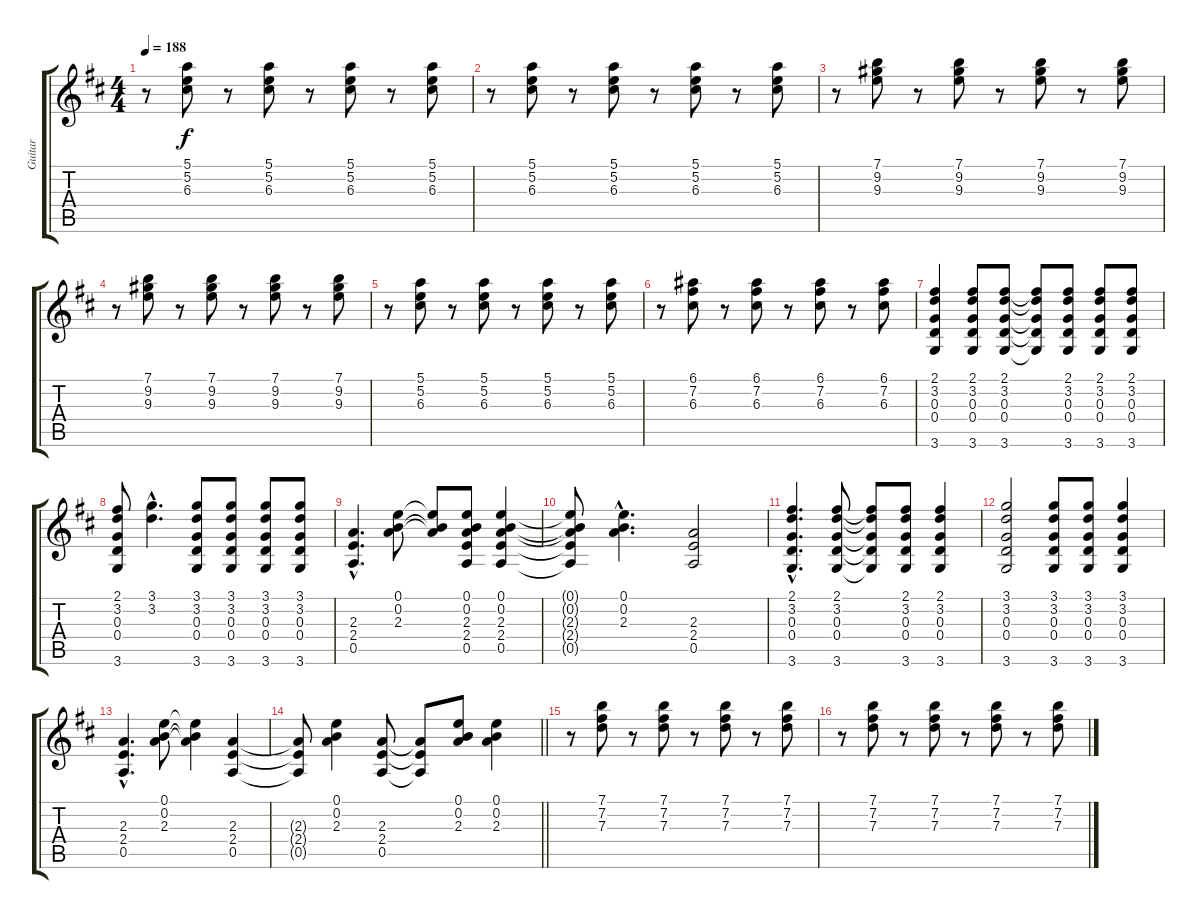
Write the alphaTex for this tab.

\track ("Guitar" "Guitar") {instrument overdrivenguitar}
\staff {score tabs}
\tuning (E4 B3 G3 D3 A2 E2) {hide}
\ts (4 4)
\tempo 188
\clef g2
\ks bminor
r.8{dy f} (5.1 5.2 6.3).8 r.8 (5.1 5.2 6.3).8 r.8 (5.1 5.2 6.3).8 r.8 (5.1 5.2 6.3).8 |
r.8 (5.1 5.2 6.3).8 r.8 (5.1 5.2 6.3).8 r.8 (5.1 5.2 6.3).8 r.8 (5.1 5.2 6.3).8 |
r.8 (7.1 9.2 9.3).8 r.8 (7.1 9.2 9.3).8 r.8 (7.1 9.2 9.3).8 r.8 (7.1 9.2 9.3).8 |
r.8 (7.1 9.2 9.3).8 r.8 (7.1 9.2 9.3).8 r.8 (7.1 9.2 9.3).8 r.8 (7.1 9.2 9.3).8 |
r.8 (5.1 5.2 6.3).8 r.8 (5.1 5.2 6.3).8 r.8 (5.1 5.2 6.3).8 r.8 (5.1 5.2 6.3).8 |
r.8 (6.1 7.2 6.3).8 r.8 (6.1 7.2 6.3).8 r.8 (6.1 7.2 6.3).8 r.8 (6.1 7.2 6.3).8 |
(2.1 3.2 0.3 0.4 3.6).4 (2.1 3.2 0.3 0.4 3.6).8 (2.1 3.2 0.3 0.4 3.6).8 (2.1{t} 3.2{t} 0.3{t} 0.4{t} 3.6{t}).8 (2.1 3.2 0.3 0.4 3.6).8 (2.1 3.2 0.3 0.4 3.6).8 (2.1 3.2 0.3 0.4 3.6).8 |
(2.1 3.2 0.3 0.4 3.6).8 (3.1{hac} 3.2{hac}).4{d} (3.1 3.2 0.3 0.4 3.6).8 (3.1 3.2 0.3 0.4 3.6).8 (3.1 3.2 0.3 0.4 3.6).8 (3.1 3.2 0.3 0.4 3.6).8 |
(2.3{hac} 2.4{hac} 0.5{hac}).4{d} (0.1 0.2 2.3).8 (0.1{t} 0.2{t} 2.3{t}).8 (0.1 0.2 2.3 2.4 0.5).8 (0.1 0.2 2.3 2.4 0.5).4 |
(0.1{t} 0.2{t} 2.3{t} 2.4{t} 0.5{t}).8 (0.1{hac} 0.2{hac} 2.3{hac}).4{d} (2.3 2.4 0.5).2 |
(2.1{hac} 3.2{hac} 0.3{hac} 0.4{hac} 3.6{hac}).4{d} (2.1 3.2 0.3 0.4 3.6).8 (2.1{t} 3.2{t} 0.3{t} 0.4{t} 3.6{t}).8 (2.1 3.2 0.3 0.4 3.6).8 (2.1 3.2 0.3 0.4 3.6).4 |
(3.1 3.2 0.3 0.4 3.6).2 (3.1 3.2 0.3 0.4 3.6).8 (3.1 3.2 0.3 0.4 3.6).8 (3.1 3.2 0.3 0.4 3.6).4 |
(2.3{hac} 2.4{hac} 0.5{hac}).4{d} (0.1 0.2 2.3).8 (0.1{t} 0.2{t} 2.3{t}).4 (2.3 2.4 0.5).4 |
\barLineRight lightlight
(2.3{t} 2.4{t} 0.5{t}).8 (0.1 0.2 2.3).4 (2.3 2.4 0.5).8 (2.3{t} 2.4{t} 0.5{t}).8 (0.1 0.2 2.3).8 (0.1 0.2 2.3).4 |
r.8 (7.1 7.2 7.3).8 r.8 (7.1 7.2 7.3).8 r.8 (7.1 7.2 7.3).8 r.8 (7.1 7.2 7.3).8 |
r.8 (7.1 7.2 7.3).8 r.8 (7.1 7.2 7.3).8 r.8 (7.1 7.2 7.3).8 r.8 (7.1 7.2 7.3).8
